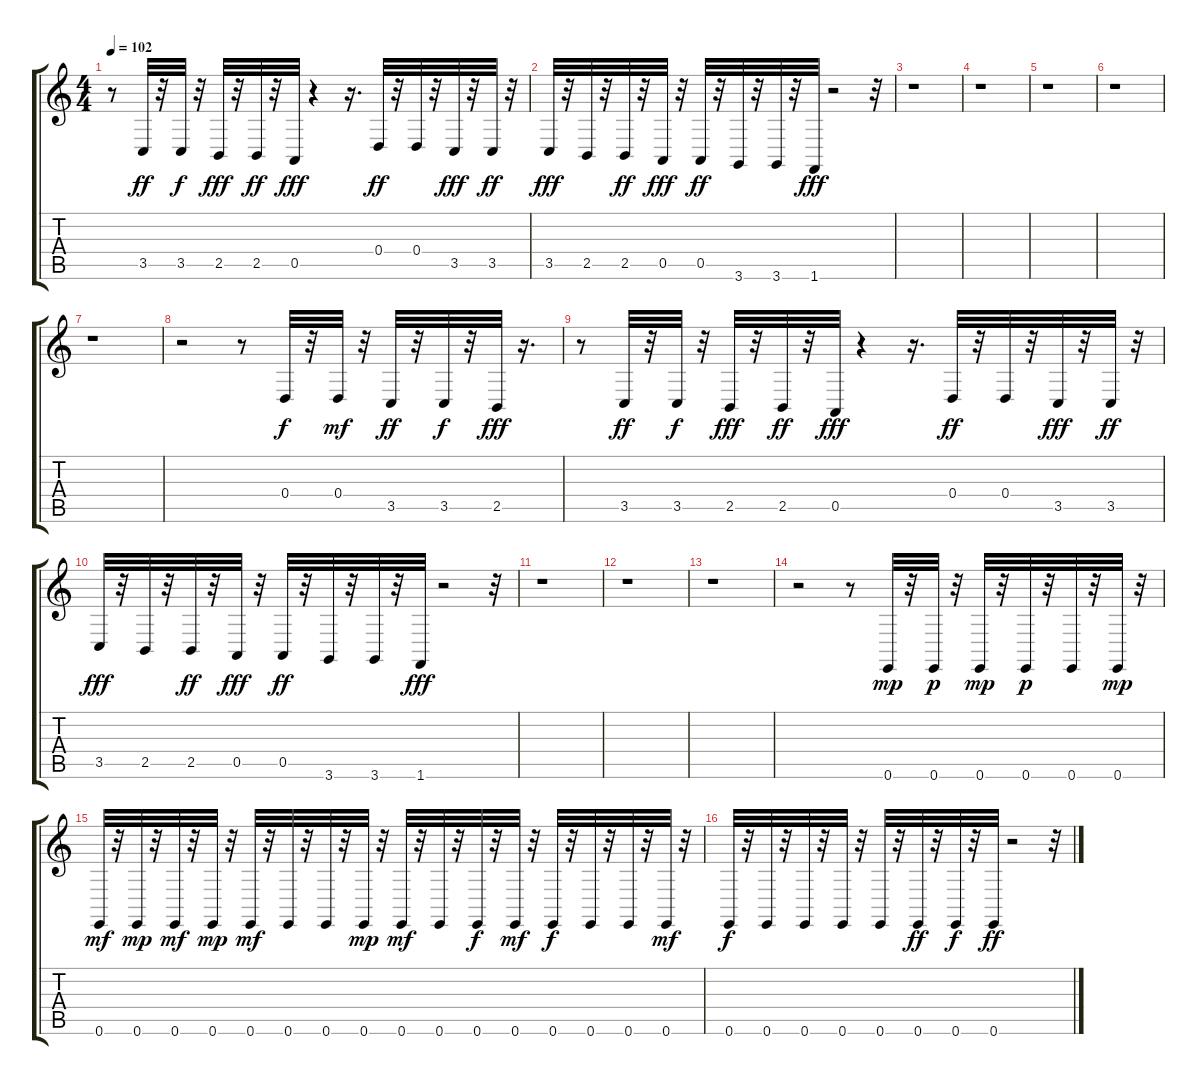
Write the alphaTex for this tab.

\track "" {instrument drawbarorgan}
\staff {score tabs}
\tuning (E4 B3 G3 D3 A2 E2) {hide}
\ts (4 4)
\tempo 102
\clef g2
\ks c
r.8{dy fff} 3.5.32{dy ff} r.32 3.5.32{dy f} r.32 2.5.32{dy fff} r.32 2.5.32{dy ff} r.32 0.5.32{dy fff} r.4 r.16{d} 0.4.32{dy ff} r.32 0.4.32 r.32 3.5.32{dy fff} r.32 3.5.32{dy ff} r.32 |
3.5.32{dy fff} r.32 2.5.32 r.32 2.5.32{dy ff} r.32 0.5.32{dy fff} r.32 0.5.32{dy ff} r.32 3.6.32 r.32 3.6.32 r.32 1.6.32{dy fff} r.2 r.32 |
r.1 |
r.1 |
r.1 |
r.1 |
r.1 |
r.2 r.8 0.4.32{dy f} r.32 0.4.32{dy mf} r.32 3.5.32{dy ff} r.32 3.5.32{dy f} r.32 2.5.32{dy fff} r.16{d} |
r.8 3.5.32{dy ff} r.32 3.5.32{dy f} r.32 2.5.32{dy fff} r.32 2.5.32{dy ff} r.32 0.5.32{dy fff} r.4 r.16{d} 0.4.32{dy ff} r.32 0.4.32 r.32 3.5.32{dy fff} r.32 3.5.32{dy ff} r.32 |
3.5.32{dy fff} r.32 2.5.32 r.32 2.5.32{dy ff} r.32 0.5.32{dy fff} r.32 0.5.32{dy ff} r.32 3.6.32 r.32 3.6.32 r.32 1.6.32{dy fff} r.2 r.32 |
r.1 |
r.1 |
r.1 |
r.2 r.8 0.6.32{dy mp} r.32 0.6.32{dy p} r.32 0.6.32{dy mp} r.32 0.6.32{dy p} r.32 0.6.32 r.32 0.6.32{dy mp} r.32 |
0.6.32{dy mf} r.32 0.6.32{dy mp} r.32 0.6.32{dy mf} r.32 0.6.32{dy mp} r.32 0.6.32{dy mf} r.32 0.6.32 r.32 0.6.32 r.32 0.6.32{dy mp} r.32 0.6.32{dy mf} r.32 0.6.32 r.32 0.6.32{dy f} r.32 0.6.32{dy mf} r.32 0.6.32{dy f} r.32 0.6.32 r.32 0.6.32 r.32 0.6.32{dy mf} r.32 |
0.6.32{dy f} r.32 0.6.32 r.32 0.6.32 r.32 0.6.32 r.32 0.6.32 r.32 0.6.32{dy ff} r.32 0.6.32{dy f} r.32 0.6.32{dy ff} r.2 r.32
